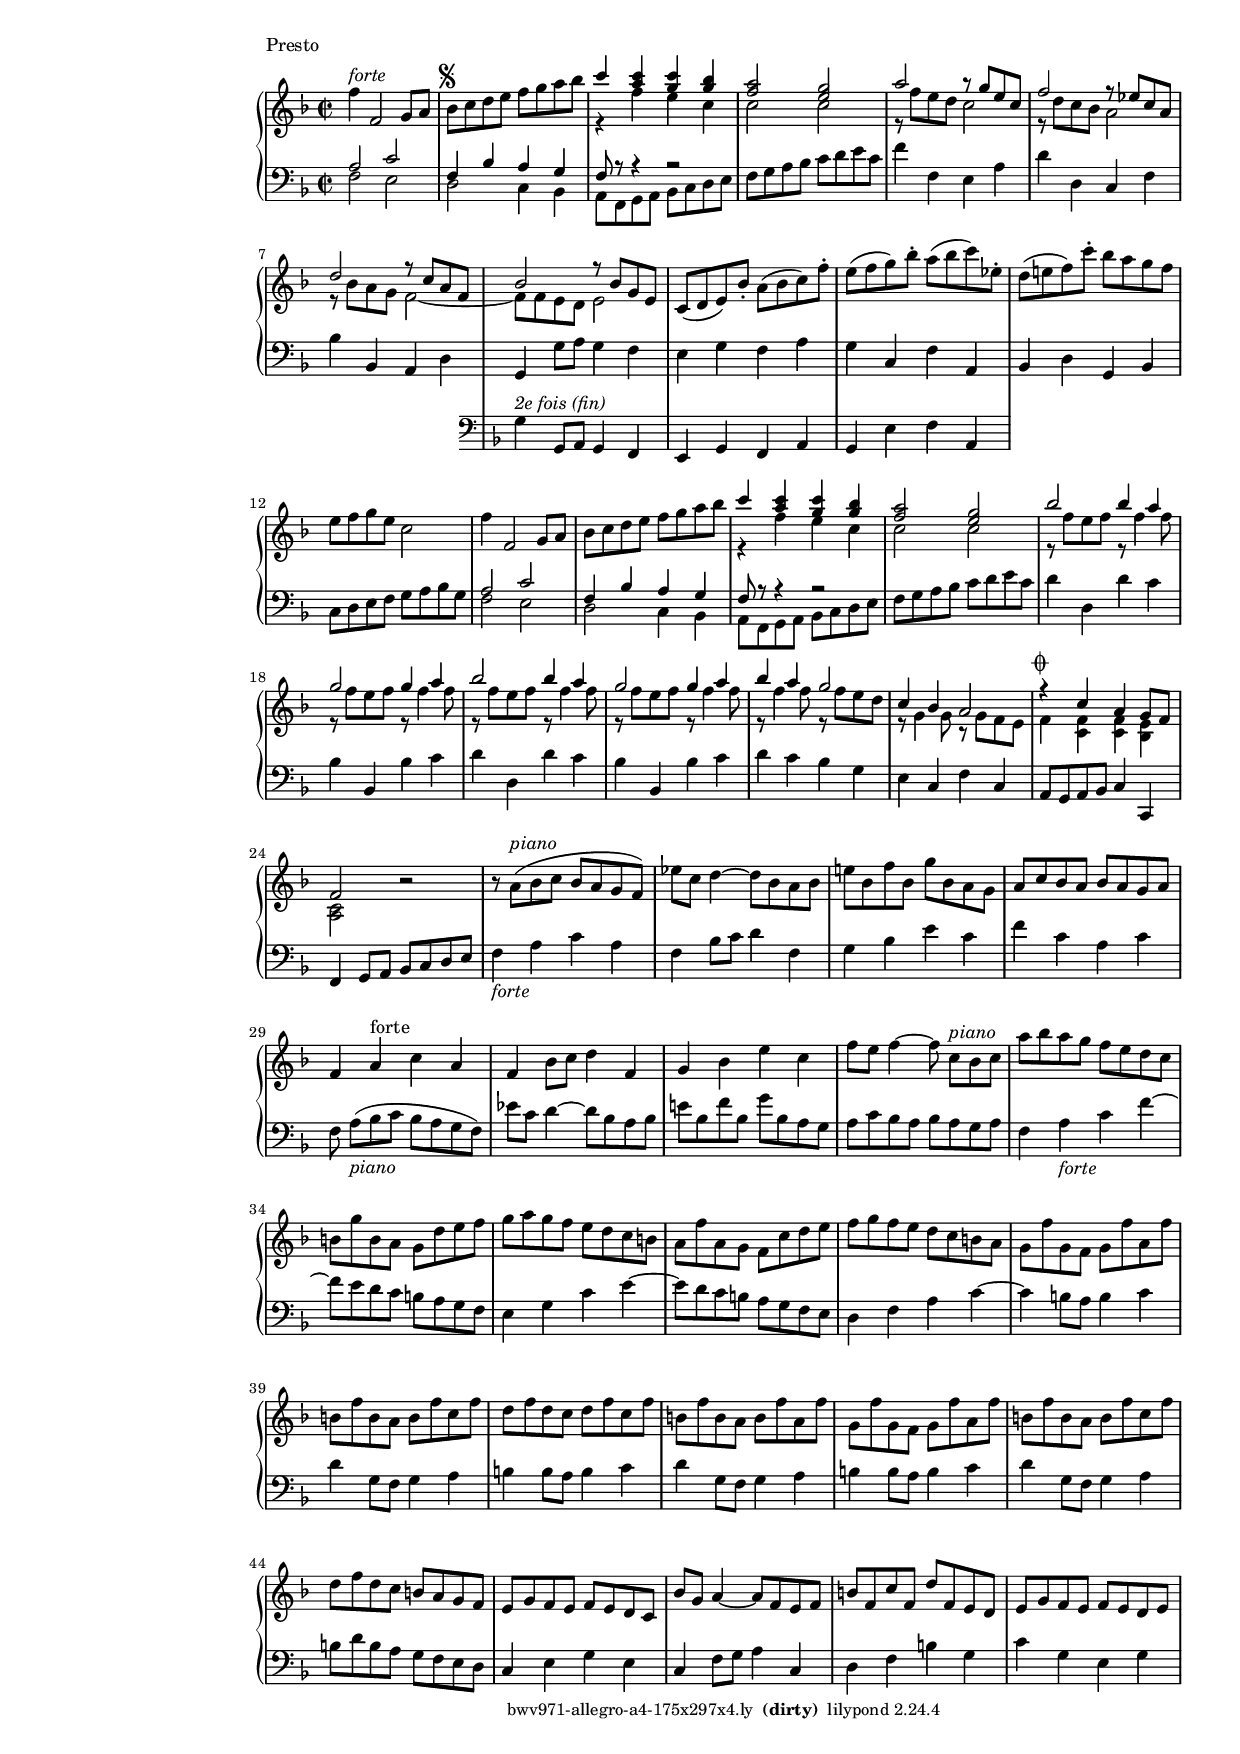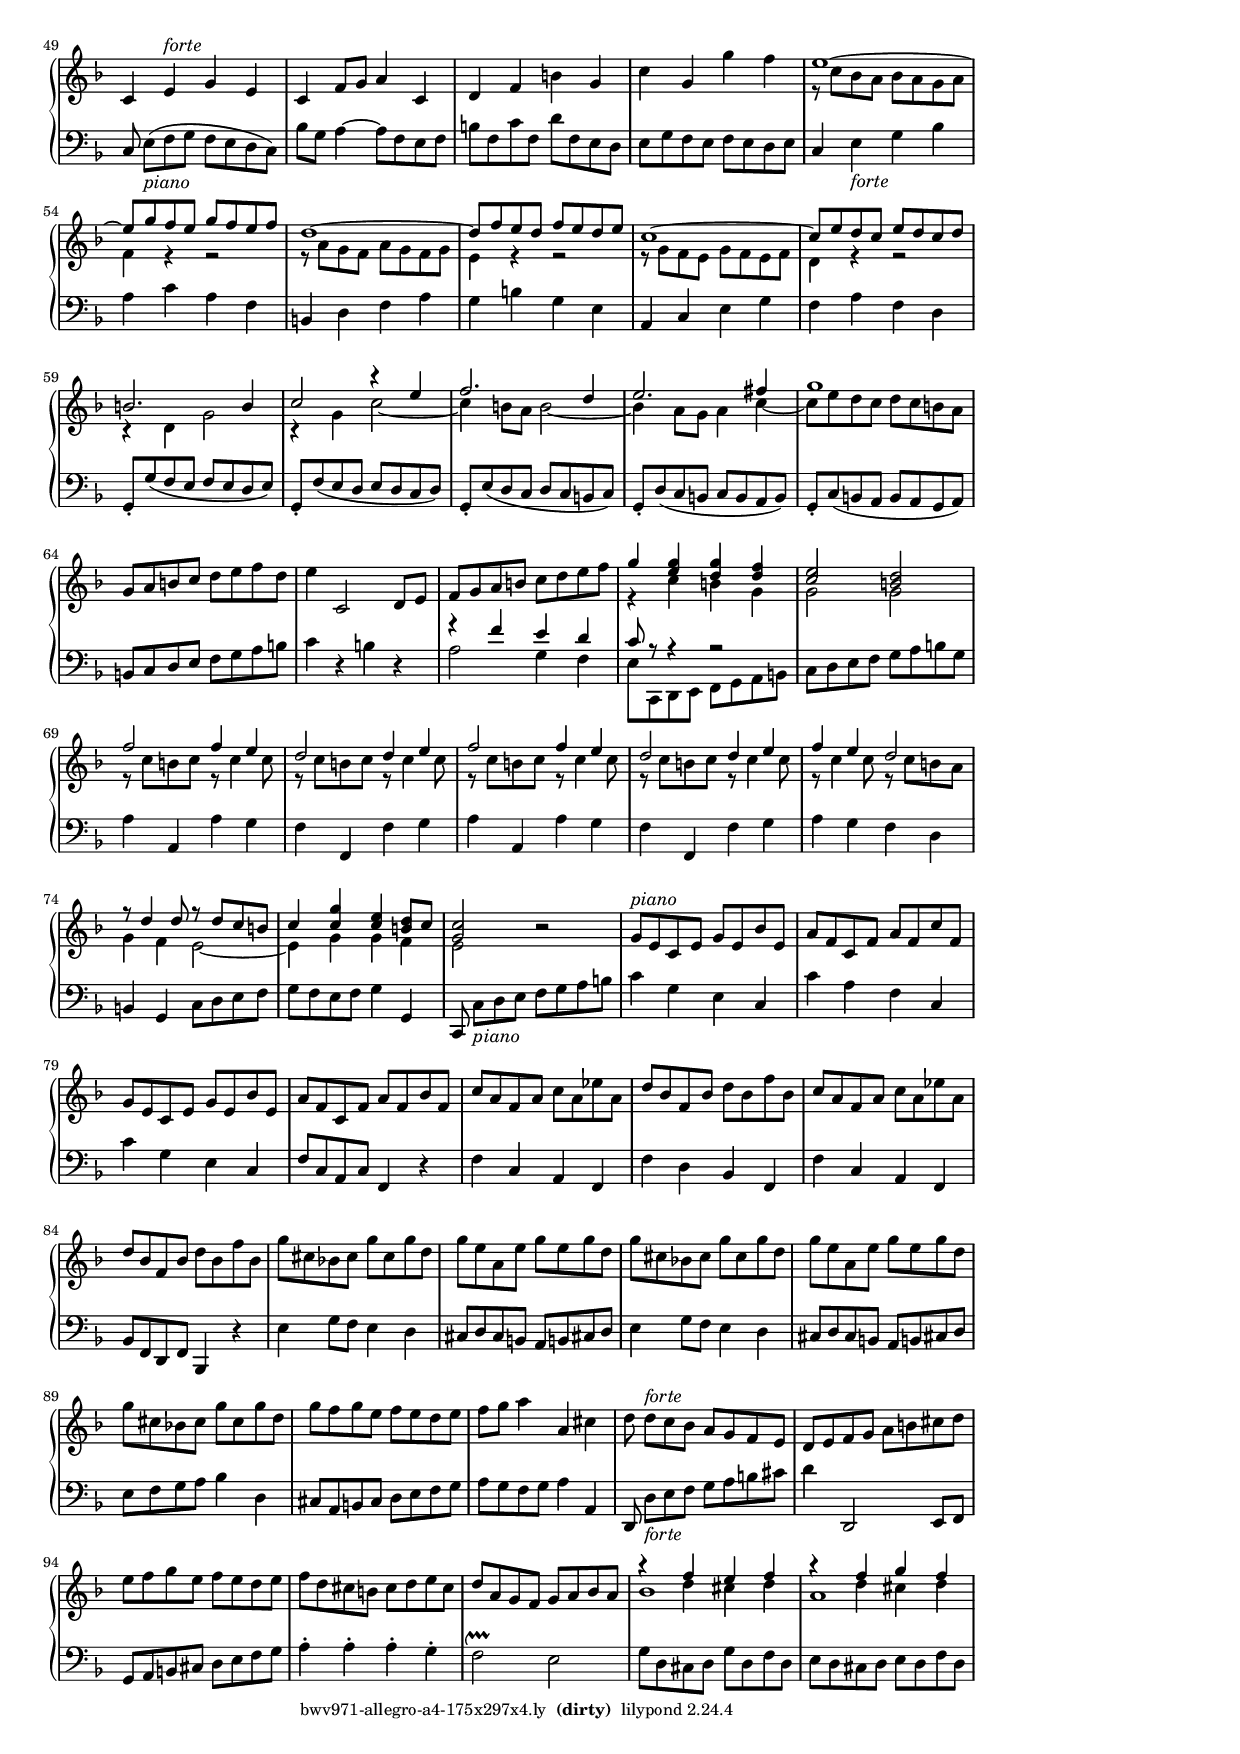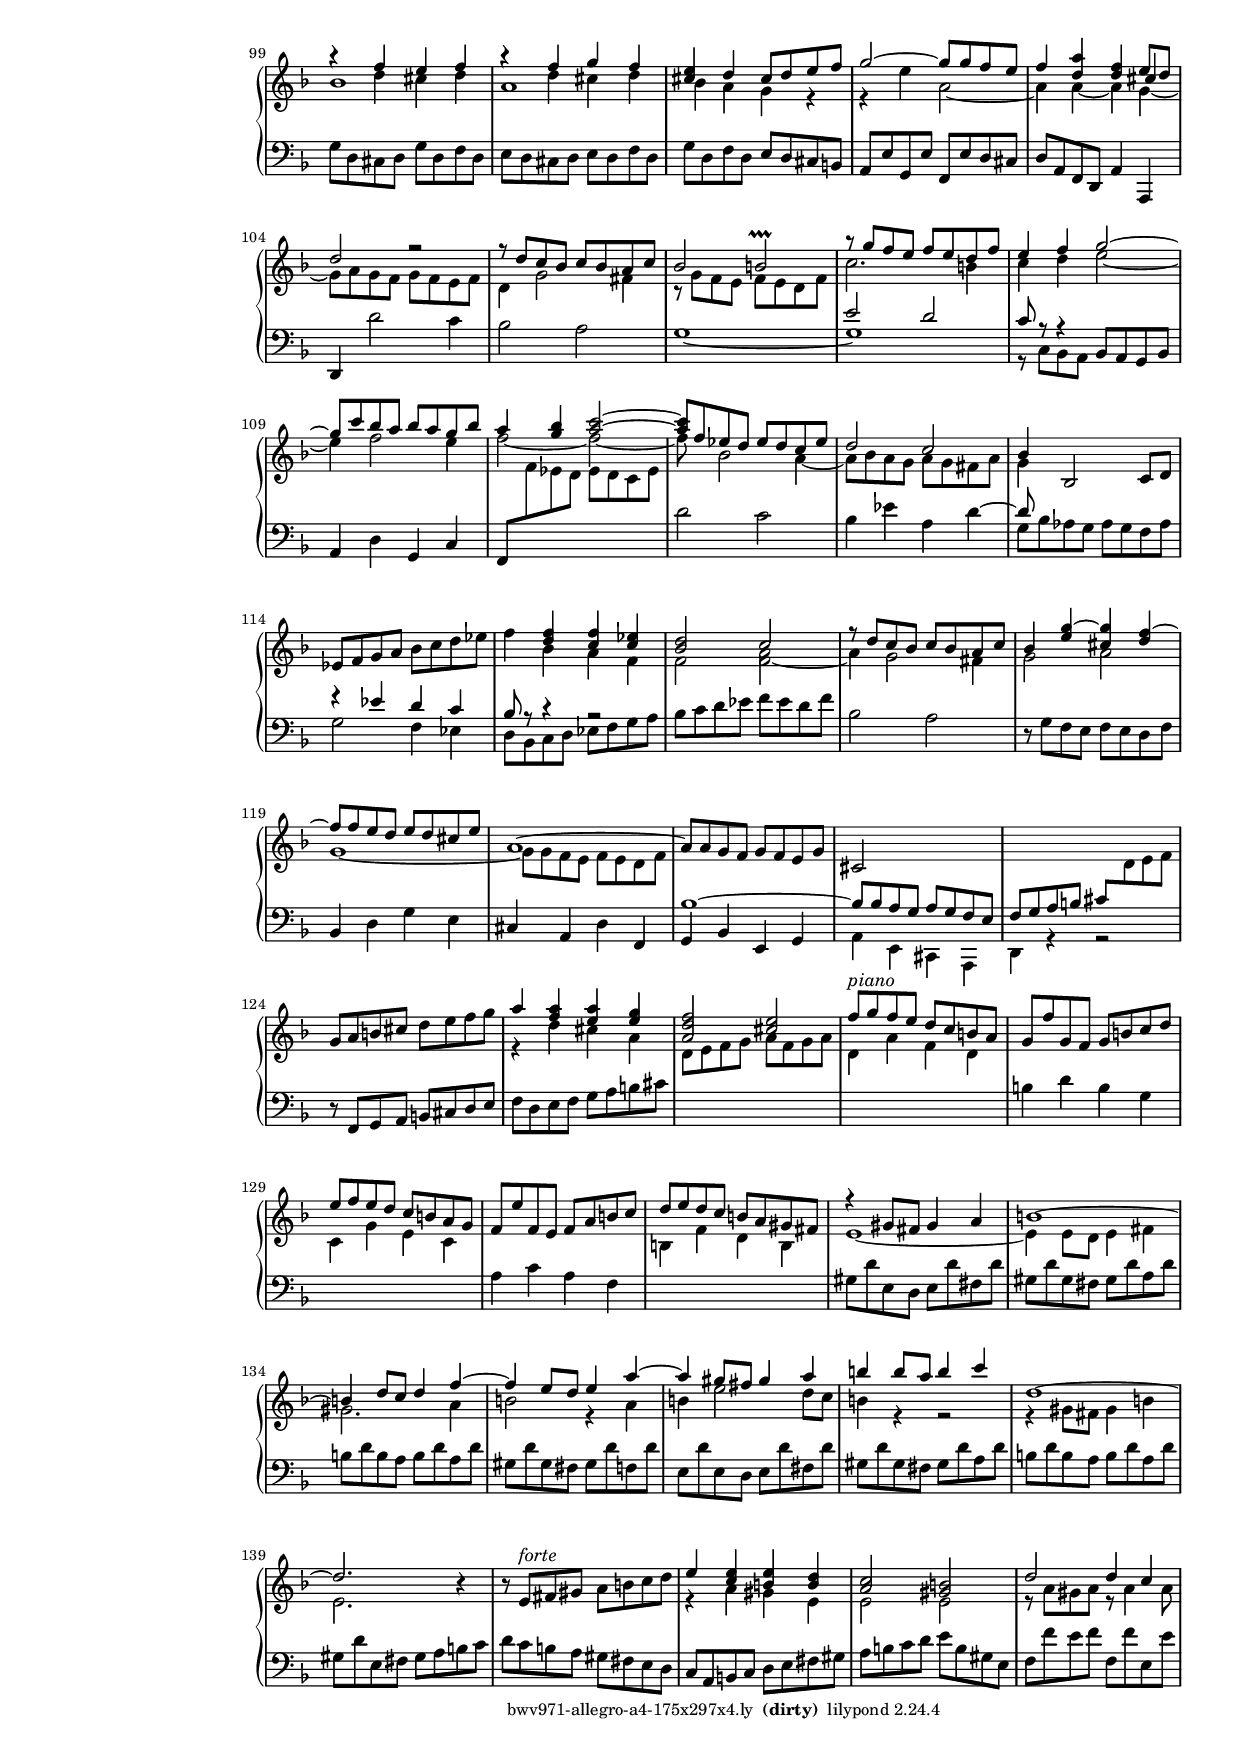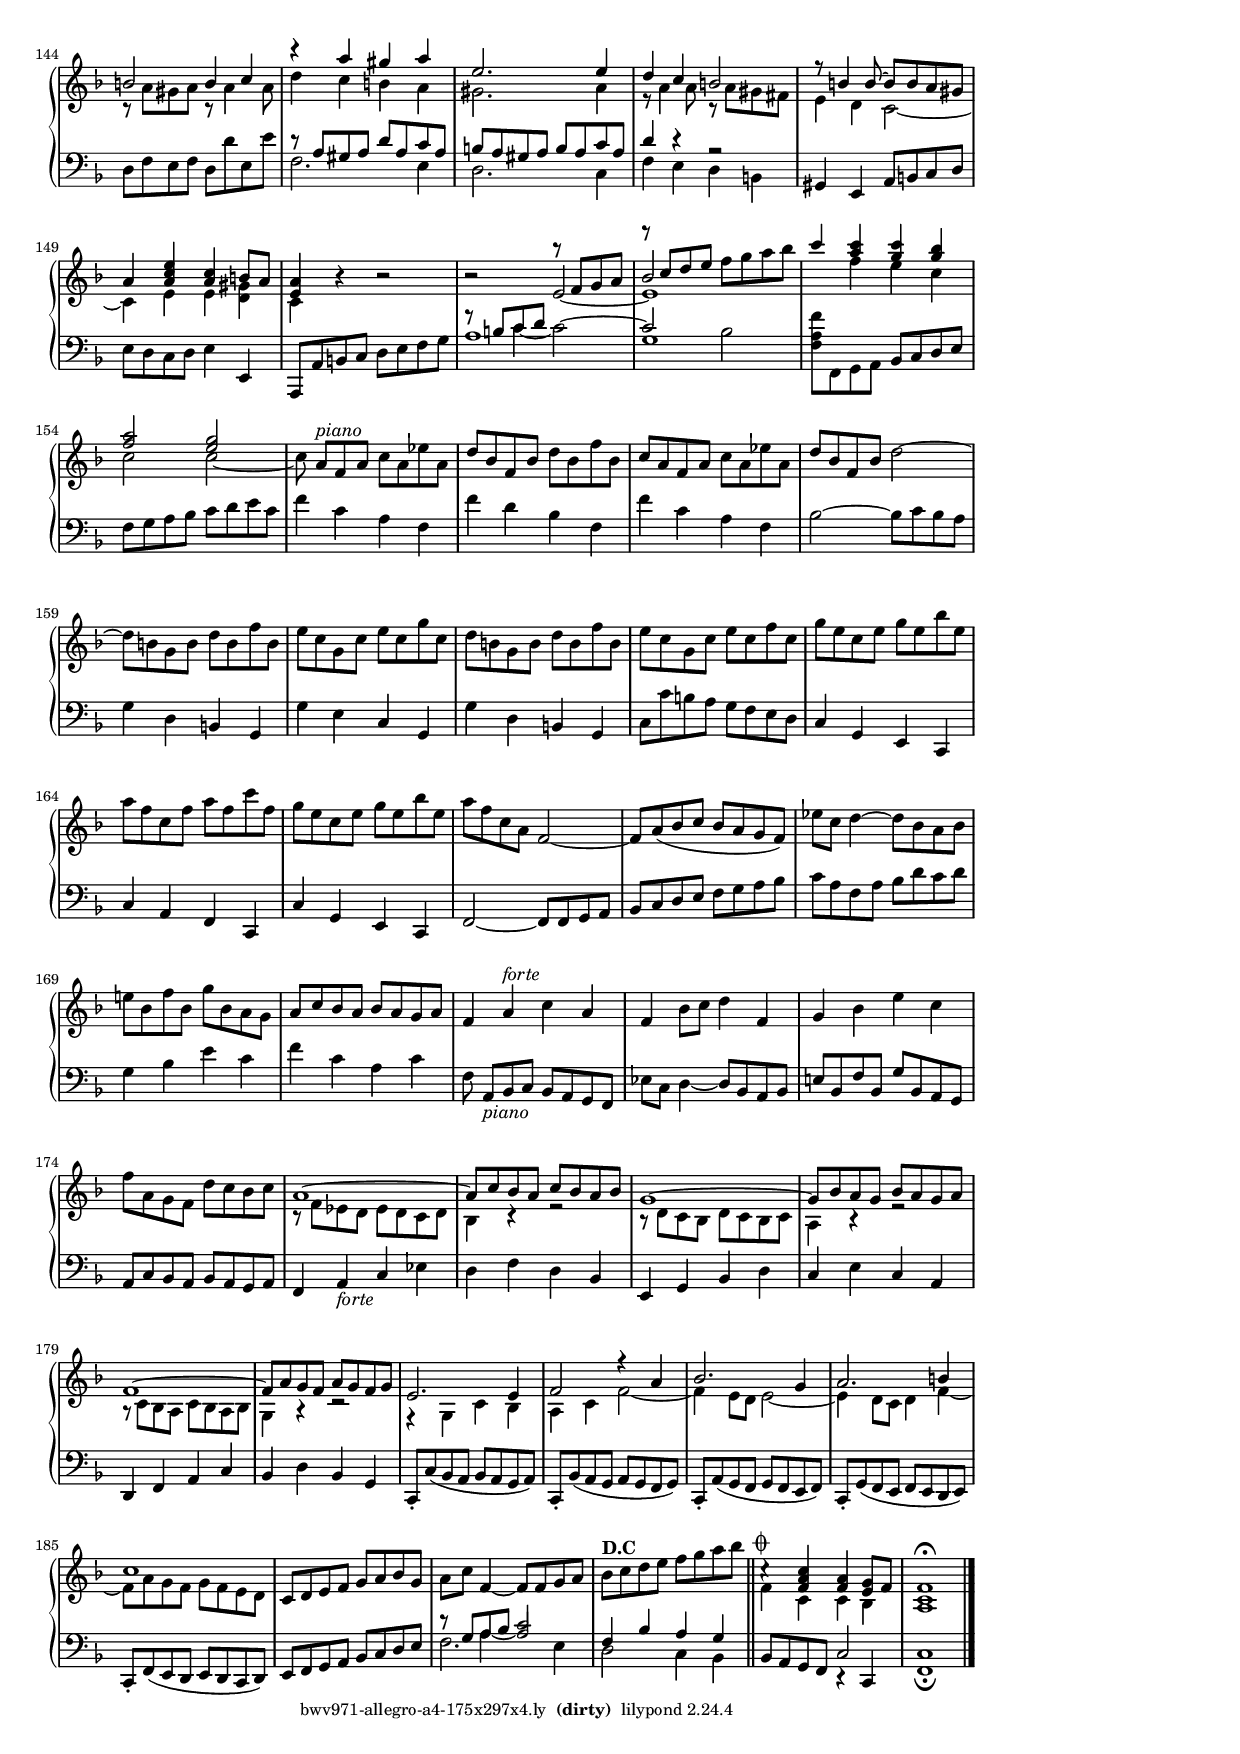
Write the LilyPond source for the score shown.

\version "2.18.2"

\include "../../include/general.ily"
\include "../../include/a4-175x297.ily"

breaks = {}

#(set-global-staff-size 15.9)
\version "2.18.2"

\header {
  piece = "Presto"
}

global = {
  \key f \major
  \time 2/2
  \override Staff.NoteCollision #'merge-differently-dotted = ##t
}

right = \relative c'' {
  \global
  
  f4^\markup { \italic "forte" } f,2 g8 a
  bes^\markup { \musicglyph #"scripts.segno" }  c d e f g a bes
  <<{ c4 <a c> <g c> <g bes>
      <f a>2 <e g> } \\
    { r4 f e c
      c2 c }>>
  
  <<{ a'2 r8 g e c
      f2 r8 ees c a
      d2 r8 c a f
      bes2 r8 bes g e } \\
    { r8 f' e d c2
      r8 d c bes a2
      r8 bes a g f2 ~ 
      f8 f e d e2 }>>
  
  c8( d e) bes'-. a( bes c) f-.
  e( f g) bes-. a( bes c) ees,-.
  d( e! f) c'-. bes a g f
  e f g e c2
  
  f4 f,2 g8 a
  bes c d e f g a bes
  <<{ c4 <a c> <g c> <g bes>
      <f a>2 <e g> } \\
    { r4 f e c
      c2 c }>>

  <<{ bes'2 bes4 a
      g2 g4 a
      bes2 bes4 a
      g2 g4 a
      bes a g2 } \\
    { \repeat unfold 4 {
        r8 f e f r f4 f8 }
      r8 f4 f8 r f e d }>>
  
  <<{ c4 bes a2
      r4^\markup { \musicglyph #"scripts.coda" } c a g8 f
      f2 } \\
    { r8 g4 g8 r g f e
      f4 <c f> q <bes e>
      <a c>2 }>> r2
  
  r8 a'(^\markup { \italic "piano" } bes c bes a g f)
  ees' c d4 ~ d8 bes a bes
  e! bes f' bes,g' bes, a g
  a c bes a bes a g a
  
  f4 a^\markup { "forte" } c a
  f bes8 c d4 f,
  g bes e c
  f8 e f4 ~ f8 c[^\markup { \italic "piano" } bes c]
  
  a' bes a g f e d c
  b g' b, a g d' e f
  g a g f e d c b
  a f' a, g f c' d e
  
  f g f e d c b a
  g f' g, f g f' a, f'
  b, f' b, a b f' c f
  d f d c d f c f
  
  b, f' b, a b f' a, f'
  g, f' g, f g f' a, f'
  b, f' b, a b f' c f
  d f d c b a g f
  
  e g f e f e d c
  bes' g a4 ~ 
  a8 f e f
  b f c' f, d' f, e d
  e g f e f e d e
  
  c4 e^\markup { \italic "forte" } g e
  c f8 g a4 c,
  d f b g
  c g g' f
  
  <<{ e1 ~ e8 g f e g f e f
      d1 ~ d8 f e d f e d e
      c1 ~ c8 e d c e d c d } \\
    { r8 c bes a bes a g a f4 r r2
      r8 a g f a g f g e4 r r2
      r8 g f e g f e f d4 r r2 }>>
  
  <<{ b'2. b4 c2 r4 e f2. d4 e2. fis4 g1 } \\
    { r4 d, g2 r4 g c2 ~ c4 b8 a b2 ~ b4 a8 g a4 c ~
      c8 e d c d c b a }>>
  g a b c d e f d
  e4 c,2 d8 e
  f g a b c d e f
  
  <<{ g4 <e g> <d g> <d f> <c e>2 <b d> } \\ 
    { r4 c b g g2 g }>>
  
  \repeat unfold 2 {
    <<{ f'2 f4 e d2 d4 e } \\
      { \repeat unfold 2 
        { r8 c b c r c4 c8 } }>> }
  
  <<{ f4 e d2 r8 d4 d8 r d c b 
      c4 <c g'> <c e> <b d>8 c <g c>2 } \\
    { r8 c4 c8 r c b a 
      g4 f e2 ~ e4 g g f e2 }>> r2
  
  g8^\markup { \italic "piano" } e c e g e bes' e,
  a f c f a f c' f,
  g e c e g e bes' e,
  a f c f a f bes f
  
  \repeat unfold 2 {
    c' a f a c a ees' a, 
    d bes f bes d bes f' bes, }
  
  \repeat unfold 2 {
    g' cis, bes! cis g' cis, g' d
    g e a, e' g e g d }
  
  g cis, bes! cis g' cis, g' d
  g f g e f e d e
  f g a4 a, cis
  d8 d[^\markup { \italic "forte" } c bes] a g f e

  d e f g a b cis d
  e f g e f e d e
  f d cis b cis d e cis
  d a g f g a bes a
  
  \repeat unfold 2 { 
    <<{ r4 f' e f r f g f } \\
      { s d cis d s d cis d } \\
      { bes1 a }>> }
  
  <<{ <cis e>4 d cis8 d e f
      g2 ~ g8 g f e
      f4 <d a'> <d f> << { e8 d } \new Voice { \voiceThree cis4 }>> 
      d2 r } \\
    { bes4 a g r
      r e' a,2 ~
      a4 a4 ~ a g ~
      g8 a g f g f e f }>>
  
  <<{ r8 d' c bes c bes a c
      bes2  b-\prallprall } \\
    { d,4 g2 fis4
      r8 g f e f e d f }>>
  
  <<{ r8 g' f e f e d f
      e4 f g2 ~
      g8 c bes a bes a g bes } \\
    { c,2. b4
      c d e2 ~
      e4 f2 e4 }>>

  <<{ a4 <g bes> <a c>2 ~ 
      q8 f ees d ees d c ees 
      d2 c bes4 } \\ 
    { f'2 ~ f ~ 
      f8 s bes,2 a4 ~
      a8 bes a g a g fis a g4 }>>
  
  bes,2 c8 d
  ees f g a bes c d ees
  f4 <<{ <d f> <c f> <c ees>
      <bes d>2 c2
      r8 d c bes c bes a c } \\
    { bes4 a f f2 <f a> ~ 
      a4 g2 fis4 }>>
  
  <<{ bes4 <e g> ~ <cis g'> <d f> ~
      f8 f e d e d cis e
      a,1 ~ a8 a g f g f e g
      cis,2 } \\ 
    { g'2 a g1 ~ g8 g f e f e d f
      \change Staff = "left" \voiceOne bes,1 ~ bes8 bes a g a g f e }>>
  
  \change Staff = "left" \voiceOne 
  f g a b cis \change Staff = "right" \oneVoice d e f
  g a b cis d e f g
  <<{ a4 <f a> <e a> <e g> } \\ { r4 d cis a }>>
  \voiceOne <a d f>2 <cis e>
  
  f8^\markup { \italic "piano" } g f e d c b a
  g f' g, f g b c d
  e f e d c b a g
  f e' f, e f a b c
  d e d c b a gis fis
  \oneVoice
  
  <<{ r4 gis8 fis gis4 a
      b1 ~ b4 d8 c d4 f ~
      f e8 d e4 a ~
      a gis8 fis gis4 a
      b b8 a b4 c } \\ 
    { e,,1 ~ e4 e8 d e4 fis
      gis2. a4 b2 r4 a
      b e2 d8 c b4 r r2 }>>
  
  <<{ d1 ~ d2. } \\ { r4 gis,8 fis gis4 b e,2. }>> r4
  r8 e^\markup { \italic "forte" } fis gis a b c d
  <<{ e4 <c e> <b e> <b d> <a c>2 <gis b> } \\ 
    { r4 a gis e e2 e }>>
  
  <<{ d'2 d4 c b2 b4 c } \\
    { \repeat unfold 2 {
        r8 a gis a r a4 a8 } }>>
  
  <<{ r4 a' gis a
      e2. e4
      d c b2 } \\
    { d4 c b a
      gis2. a4
      r8 a4 a8 r a gis fis }>>
  
  <<{ r8 b4 b8 ~ b b a gis
      a4 <a c e> <a c> b8 a <e a>4 } \\
    { e d c2 ~ c4 e e <d gis> c }>>
  r4 r2
  r <<{ r8 f g a r c d e \oneVoice f g a bes } \\
    { \once \stemUp e,,2 ~ e1 } \\ { s2 bes'2 }>>
  
  <<{ c'4 <a c> <g c> <g bes>
      <f a>2 <e g> } \\
    { s4 f e c c2 c ~ c8 }>>
  
  a^\markup { \italic "piano" } f a c a ees' a,
  d bes f bes d bes f' bes,
  c a f a c a ees' a,
  d bes f bes d2 ~ 
  
  d8 b g b d b f' b,
  e c g c e c g' c,
  d b g b d b f' b,
  e c g c e c f c 
  
  g' e c e g e bes' e,
  a f c f a f c' f,
  g e c e g e bes' e,
  a f c a f2 ~
  
  f8 a( bes c bes a g f)
  ees' c d4 ~ d8 bes a bes
  e! bes f' bes, g' bes, a g
  a c bes a bes a g a
  
  f4 a^\markup { \italic "forte" } c a 
  f bes8 c d4 f,
  g bes e c
  f8 a, g f d' c bes c
  
  <<{ a1 ~ a8 c bes a c bes a bes } \\
    { r8 f ees d ees d c d bes4 r r2 }>>
  <<{ g'1 ~ g8 bes a g bes a g a } \\
    { r8 d,c bes d c bes c a4 r r2 }>>
  <<{ f'1 ~ f8 a g f a g f g } \\
    { r8 c, bes a c bes a bes g4 r r2 }>>
  
  <<{ e'2. e4 f2 r4 a
      bes2. g4 a2. b4 c1 } \\
    { r4 g, c bes a c f2 ~ 
      f4 e8 d e2 ~ e4 d8 c d4 f ~ 
      f8 a g f g f e d }>>
  
  c d e f g a bes g
  a c f,4 ~ f8 f g a
  bes^\markup { \bold "D.C" } c d e f g a bes
  \bar "||" 
  
  <<{ c,4\rest^\markup { \musicglyph #"scripts.coda" } <f, a c> <f a> <g e>8 f f1-\fermata } \\
    { f4 c c bes <a c>1 }>>
  \bar "|."
}

left = \relative c' {
  \global
  
  <<{ a2 c } \\ { f, e }>>
  <<{ f4 bes a g f8 r r4 r2 } \\
    { d2 c4 bes 
      a8 f g a bes c d e }>>
  
  f g a bes c d e c
  f4 f, e a
  d d, c f
  bes bes, a d
  
  <<{ g, g'8 a g4 f
      e g f a
      g c, f a, }
    \new Staff \with { \remove "Time_signature_engraver" }
    { \clef bass \key f \major
      g'4^\markup { \italic "2e fois (fin)" } g,8 a g4 f
      e g f a
      g e' f a,
    }>>
  
  bes d g, bes
  c8 d e f g a bes g
  <<{ a2 c } \\ { f, e }>>
  <<{ f4 bes a g f8 r r4 r2 } \\
    { d2 c4 bes 
      a8 f g a bes c d e }>>
  f g a bes c d e c
  
  d4 d, d' c 
  bes bes, bes' c
  d d, d' c
  bes bes, bes' c 
  
  d c bes g
  e c f c
  a8 g a bes c4 c,
  f4 g8 a bes c d e
  
  f4_\markup { \italic "forte" } a c a
  f bes8 c d4 f,
  g bes e c
  f c a c
  
  f,8 \shape #'((0 . 0) (0 . 1) (0 . 0) (0 . 0)) Slur a[(_\markup { \italic "piano"} bes c] bes a g f)
  ees' c d4 ~ d8 bes a bes
  e! bes f' bes, g' bes, a g
  a c bes a bes a g a
  
  f4 a_\markup { \italic "forte" } c f ~
  f8 e d c b a g f
  e4 g c e ~ 
  e8 d c b a g f e
  
  d4 f a c ~ 
  c b8 a b4 c
  d g,8 f g4 a
  \repeat unfold 2 { 
    b b8 a b4 c
    d g,8 f g4 a }
  
  b8 d b a g f e d
  c4 e g e
  c f8 g a4 c,
  d f b g
  c g e g
  
  c,8 \shape #'((0 . 0) (0 . 1) (0 . 0) (0 . 0)) Slur e[(_\markup { \italic "piano" } f g] f e d c)
  bes' g a4 ~ a8 f e f
  b f c' f, d' f, e d
  e g f e f e d e
  
  c4 e_\markup { \italic "forte" } g bes
  a c a f
  b, d f a
  g b g e
  a, c e g
  f a f d
  
  \stemUp
  g,8-. g'( f e f e d e)
  g,-. f'( e d e d c d)
  g,-. e'( d c d c b c)
  g-. d'( c b c b a b)
  g-. c( b a b a g a)
  
  \stemNeutral
  b c d e f g a b
  c4 r b r
  <<{ r f' e d c8 r r4 r2 } \\
    { a2 g4 f
      e8 c, d e f g a b }>>
  c d e f g a b g
  
  \repeat unfold 2 {
    a4 a, a' g
    f f, f' g }
  a g f d
  b g c8 d e f
  g f e f g4 g,
  
  c,8 c'[_\markup { \italic "piano" } d e] f g a b
  c4 g e c
  c' a f c
  c' g e c
  f8 c a c f,4 r
  
  f'4 c a f
  f' d bes f
  f' c a f
  bes8 f d f bes,4 r
  
  \repeat unfold 2 {
    e'4 g8 f e4 d
    cis8 d cis b a b! cis! d }
  
  e f g a bes4 d,
  cis8 a b cis d e f g
  a g f g a4 a,
  d,8 d'[_\markup { \italic "forte" } e f] g a b cis
  
  d4 d,,2 e8 f
  g a b cis d e f g 
  a4-. a-. a-. g-.
  f2-\upprall e
  
  \repeat unfold 2 {
    g8 d cis d g d f d
    e d cis d e d f d }
  g d f d e d cis b
  
  a e' g, e' f, e' d cis
  d a f d a'4 a,
  d d''2 c4
  
  bes2 a
  <<{ s1 e'2 d c8 r r4 } \\
    { g1 ~ g r8 c, bes a }>> bes a g bes
  
  a4 d g, c
  f,8 \change Staff = "right" \voiceTwo f'' ees d ees d c ees 
  \change Staff = "left" \oneVoice d2 c 
  bes4 ees a, <<{ \once \stemDown d ~ d8 } \\ 
    {s4  g,8 bes aes g aes g f aes }>>
  
  <<{ r4 ees' d c 
      bes8 r r4 r2 } \\
    { g2 f4 ees 
      d8 bes c d ees f g a}>>
  
  bes c d ees f ees d f
  bes,2 a
  r8 g f e f e d f
  bes,4 d g e
  
  cis a d f,
  g bes e, g
  \voiceTwo a e cis a
  d r r2 \oneVoice
  
  r8 f g a b cis d e
  f d e f g a b cis
  \change Staff = "right" \voiceTwo d e f g a f g a
  d,4 a' f d
  
  \change Staff = "left" \oneVoice b d b g
  \change Staff = "right" \voiceTwo c g' e c
  \change Staff = "left" \oneVoice a c a f
  \change Staff = "right" \voiceTwo b f' d b
  \change Staff = "left" \oneVoice 
  
  gis8 d' e, d e d' fis, d'
  gis, d' gis, fis gis d' a d
  b d b a b d a d
  gis, d' gis, fis gis d' f, d'
  
  e, d' e, d e d' fis, d'
  gis, d' gis, fis gis d' a d
  b d b a b d a d
  gis, d' e, fis gis a b c
  
  d c b a gis fis e d 
  c a b c d e fis gis
  a b c d e b gis e
  f f' e f f, f' e, e'
  d, f e f d d' e, e'
  
  <<{ r8 a, gis a d a c a
      b a gis a b a c a
      d4 r r2 } \\ 
    { f,2. e4 d2. c4 
      f e d b }>>
  
  gis e a8 b c d
  e d c d e4 e,
  a,8 a' b c d e f g
  
  <<{ r8 b c d } \\
    { s4 c ~ \once \tieUp c2 ~ \once \stemUp c bes } \\
    { a1 g }>>
  
  <f a f'>8 f, g a bes c d e
  f g a bes c d e c
  f4 c a f
  f' d bes f
  
  f ' c a f 
  bes2 ~ bes8 c bes a
  g4 d b g
  g' e c g
  g' d b g
  
  c8 c' b a g f e d
  c4 g e c
  c' a f c
  c' g e c
  
  f2 ~ f8 f g a
  bes c d e f g a bes
  c a f a bes d c d
  g,4 bes e c
  f c a c
  
  f,8 a,[_\markup { \italic "piano" } bes c] bes a g f
  ees' c d4 ~ d8 bes a bes
  e! bes f' bes, g' bes, a g
  a c bes a bes a g a
  
  f4 a_\markup { \italic "forte " } c ees
  d f d bes
  e, g bes d
  c e c a
  d, f a c
  bes d bes g

  c,8-. c'( bes a bes a g a)
  c,-. bes'( a g a g f g)
  c,-. a'( g f g f e f)
  c-. g'( f e f e d e)
  c-. f( e d e d c d)
  
  e f g a bes c d e
  <<{ r8 g a bes c2 } \\
    { f,2. e4 } \new Voice
    { \voiceTwo s4 a ~ \once \stemUp a2 }>>
  <<{ f4 bes a g } \\ { d2 c4 bes }>>
  
  \bar "||"
  <<{ bes8 a g f c'2 } \\ { s2 r4 \once \stemUp c, }>> 
  <f c'>1_\fermata 
  \bar "|."
}

\score {
  \new PianoStaff <<
    \new Staff = "right" {
      << 
        \breaks
        \new Voice = "right" { \right }
      >>
    }
    \new Staff = "left" { 
      <<
        \breaks 
        \new Voice { \clef bass \left }
      >>
    }
  >>
  \layout { indent = 0 }
}

